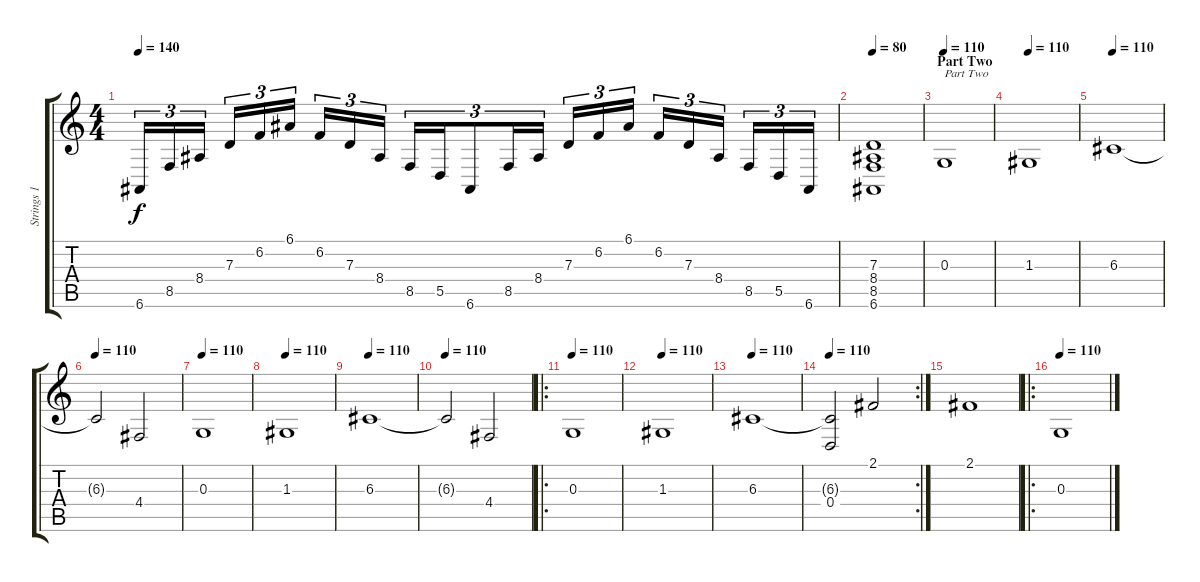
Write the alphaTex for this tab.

\track ("Strings 1" "Strings 1") {instrument stringensemble1}
\staff {score tabs}
\tuning (E4 B3 G3 D3 A2 E2) {hide}
\ts (4 4)
\tempo 140
\clef g2
\ks c
6.6.16{tu (3 2) dy f} 8.5.16{tu (3 2)} 8.4.16{tu (3 2)} 7.3.16{tu (3 2)} 6.2.16{tu (3 2)} 6.1.16{tu (3 2)} 6.2.16{tu (3 2)} 7.3.16{tu (3 2)} 8.4.16{tu (3 2)} 8.5.16{tu (3 2)} 5.5.16{tu (3 2)} 6.6.8{tu (3 2)} 8.5.16{tu (3 2)} 8.4.16{tu (3 2)} 7.3.16{tu (3 2)} 6.2.16{tu (3 2)} 6.1.16{tu (3 2)} 6.2.16{tu (3 2)} 7.3.16{tu (3 2)} 8.4.16{tu (3 2)} 8.5.16{tu (3 2)} 5.5.16{tu (3 2)} 6.6.16{tu (3 2)} |
\tempo 80
(7.3 8.4 8.5 6.6).1{volume 0} |
\section ("" "Part Two")
\tempo 140
\tempo 110
0.3.1{txt "Part Two" volume 13 instrument stringensemble2} |
\tempo 110
1.3.1 |
\tempo 110
6.3.1 |
\tempo 110
6.3{t}.2 4.4.2 |
\tempo 110
0.3.1{instrument stringensemble2} |
\tempo 110
1.3.1 |
\tempo 110
6.3.1 |
\tempo 110
6.3{t}.2 4.4.2 |
\ro
\tempo 110
0.3.1{instrument stringensemble2} |
\tempo 110
1.3.1 |
\tempo 110
6.3.1 |
\rc 2
\tempo 110
(6.3{t} 0.4).2 2.1.2 |
2.1.1{volume 0} |
\ro
\tempo 110
0.3.1{volume 13 instrument stringensemble2}
